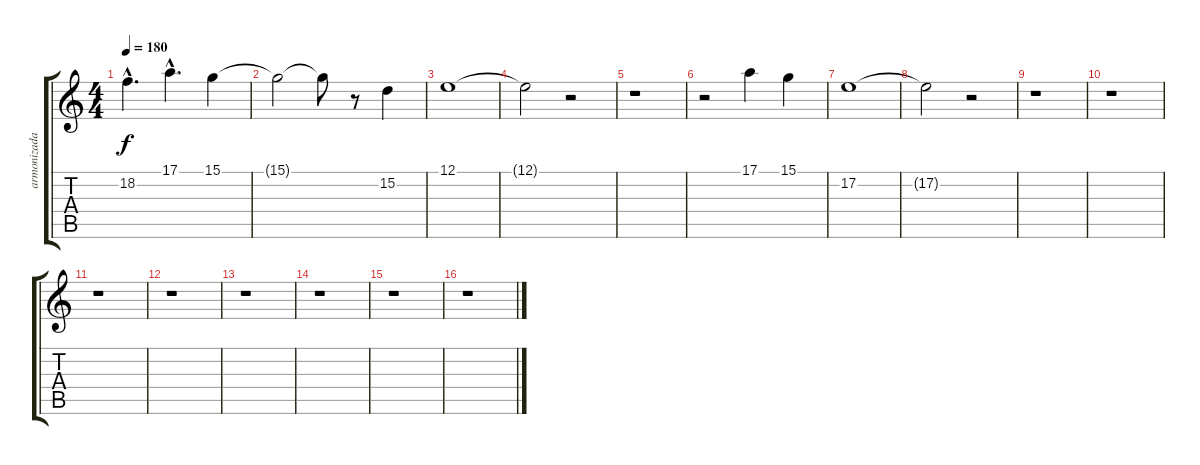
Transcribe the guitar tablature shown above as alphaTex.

\track ("armonizada" "armonizada") {instrument oboe}
\staff {score tabs}
\tuning (E4 B3 G3 D3 A2 E2) {hide}
\ts (4 4)
\tempo 180
\clef g2
\ks c
18.2{hac}.4{d dy f} 17.1{hac}.4{d} 15.1.4 |
15.1{t}.2 15.1{t}.8 r.8 15.2.4 |
12.1.1 |
12.1{t}.2 r.2 |
r.1 |
r.2 17.1.4 15.1.4 |
17.2.1 |
17.2{t}.2 r.2 |
r.1 |
r.1 |
r.1 |
r.1 |
r.1 |
r.1 |
r.1 |
r.1
